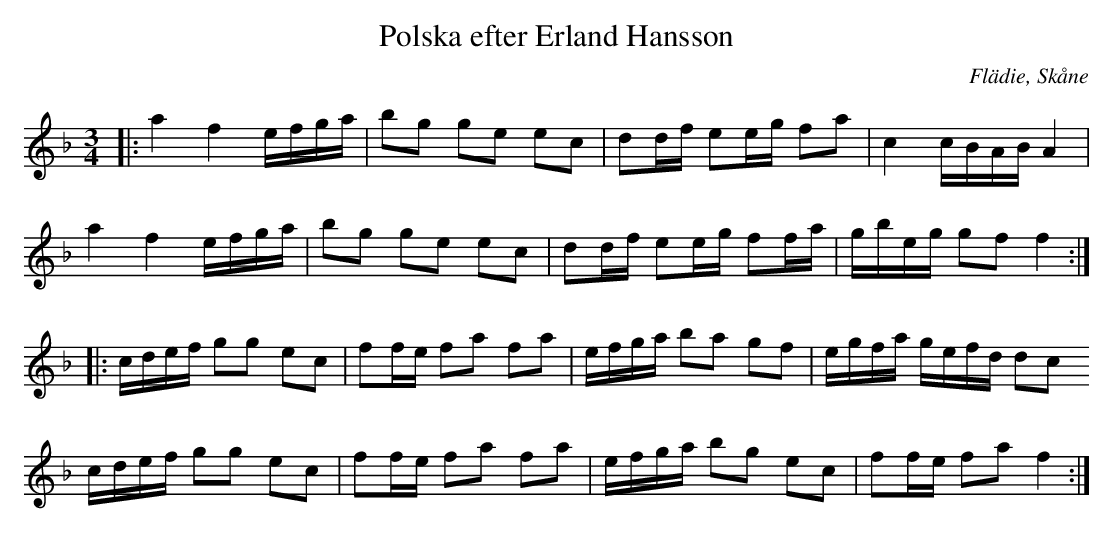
X:1
T:Polska efter Erland Hansson
O:Flädie, Skåne
M:3/4
L:1/16
K:F
|: a4 f4 efga | b2g2 g2e2 e2c2 | d2df e2eg f2a2 | c4 cBAB A4 |
a4 f4 efga | b2g2 g2e2 e2c2 | d2df e2eg f2fa| gbeg g2f2 f4 :|
|: cdef g2g2 e2c2 | f2fe f2a2 f2a2 | efga b2a2 g2f2 | egfa gefd d2c2
cdef g2g2 e2c2 | f2fe f2a2 f2a2 | efga b2g2 e2c2 | f2fe f2a2 f4 :|
